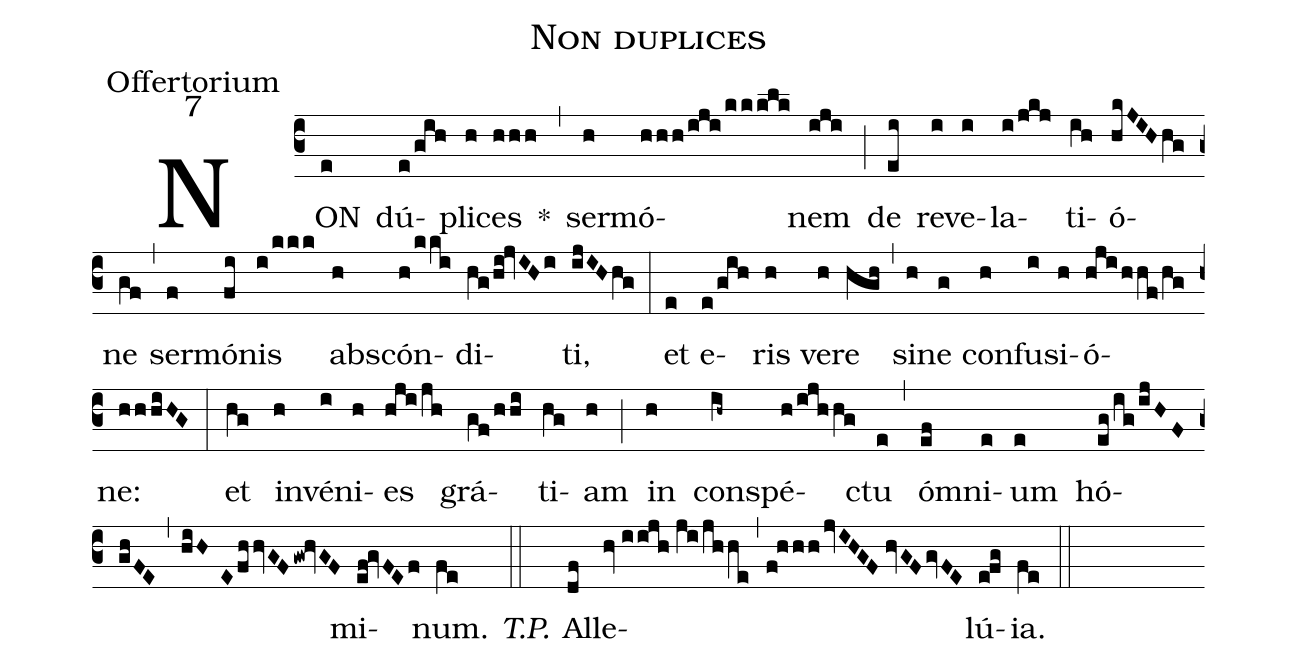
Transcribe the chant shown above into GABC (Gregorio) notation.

name:Non duplices;
office-part:Offertorium;
mode:7;
%%
(c3) NON(e) dú(e/gih)pli(h)ces(hhh) *(,) ser(h)mó(hhh/iji/kkklk)nem(iji) (;) de(ei) re(i)ve(i)la(i/jkj)ti(ih)ó(hkJIHhg)ne(gf) (,) ser(f)mó(fi)nis(i/kkk) ab(h)scón(h/kki)di(hg/hi!jvIHi)ti,(ijIHhg) (:) et(e) e(e/gih)ris(h) ve(h)re(hgh) (,) si(h)ne(g) con(h)fu(i)si(h)ó(hji/hhf/hg)ne:(hhhiHG) (:) et(hg) in(h)vé(i)ni(h)es(hji/jh) grá(gf/hhi)ti(hg)am(h) (;) in(h) con(ih~)spé(h/ijhhg)ctu(e) (,) ó(ef)mni(e)um(e) hó(eg/ig/ijHFghFE,hiHE/fhhvGF/gw!hvGF)mi(ef!gvFEf)num.(fe) <i>T.P.</i>(::) Al(df)le(hv//iijh//ji/jhhe,f!hhhjvIHGF//hvGF/gvFE)lú(e!fg)ia.(fe) (::)
